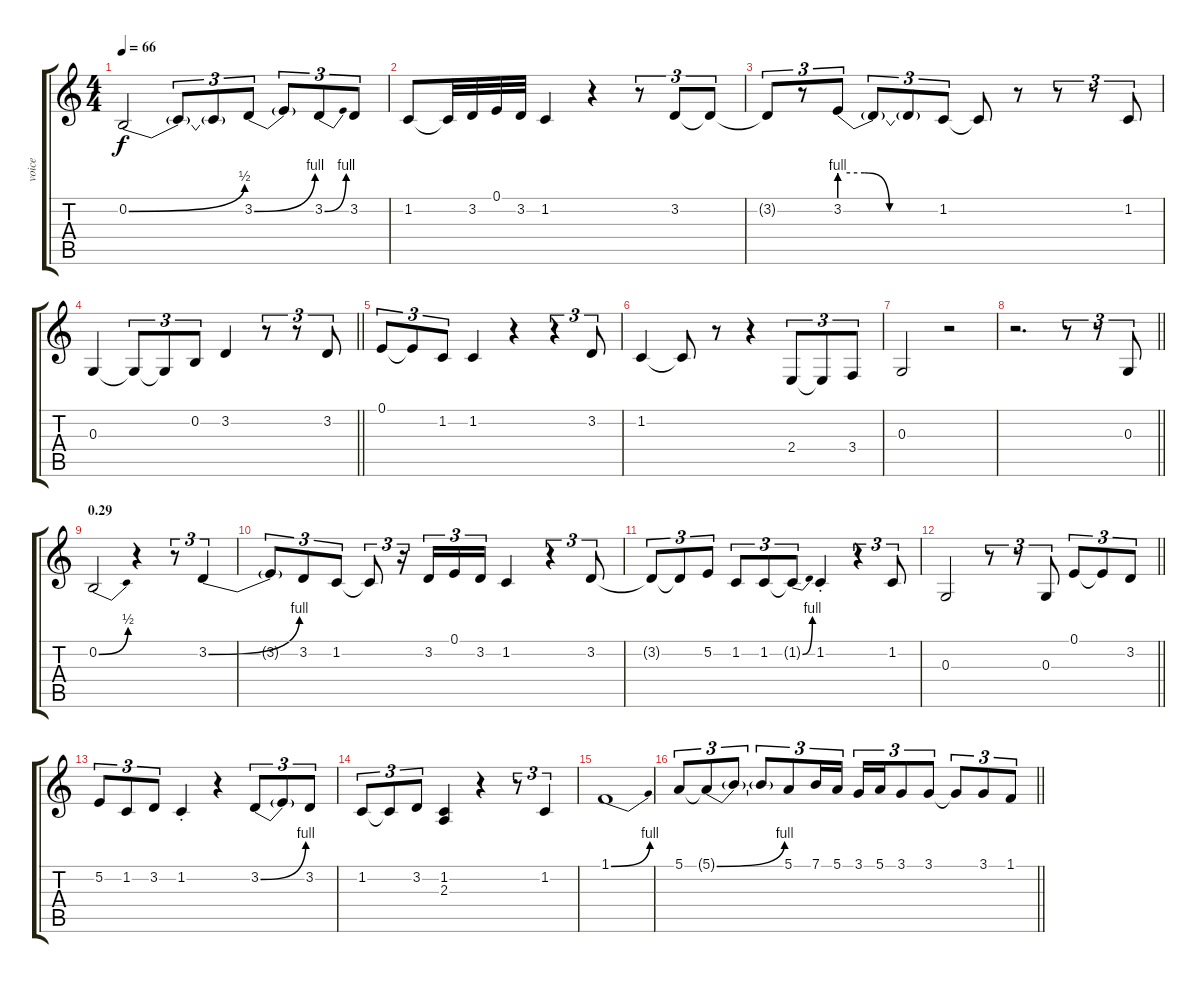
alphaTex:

\track ("voice" "voice") {instrument clarinet}
\staff {score tabs}
\tuning (E4 B3 G3 D3 A2 E2) {hide}
\ts (4 4)
\tempo 66
\clef g2
\ks c
0.2{be (bend 0 0 60 2)}.2{dy f instrument clarinet} 0.2{t}.8{tu (3 2)} 0.2{t}.8{tu (3 2)} 3.2{be (bend 0 0 60 4)}.8{tu (3 2)} 3.2{t}.8{tu (3 2)} 3.2{be (bend 0 0 60 4)}.8{tu (3 2)} 3.2.8{tu (3 2)} |
1.2.8 1.2{t}.32 3.2.32 0.1.32 3.2.32 1.2.4 r.4 r.8{tu (3 2)} 3.2.8{tu (3 2)} 3.2{t}.8{tu (3 2)} |
3.2{t}.8{tu (3 2)} r.8{tu (3 2)} 3.2{be (custom 0 4 15 4 30 0 60 0)}.8{tu (3 2)} 3.2{t}.8{tu (3 2)} 3.2{t}.8{tu (3 2)} 1.2.8{tu (3 2)} 1.2{t}.8 r.8 r.8{tu (3 2)} r.8{tu (3 2)} 1.2.8{tu (3 2)} |
\barLineRight lightlight
0.3.4 0.3{t}.8{tu (3 2)} 0.3{t}.8{tu (3 2)} 0.2.8{tu (3 2)} 3.2.4 r.8{tu (3 2)} r.8{tu (3 2)} 3.2.8{tu (3 2)} |
0.1.8{tu (3 2)} 0.1{t}.8{tu (3 2)} 1.2.8{tu (3 2)} 1.2.4 r.4 r.4{tu (3 2)} 3.2.8{tu (3 2)} |
1.2.4 1.2{t}.8 r.8 r.4 2.4.8{tu (3 2)} 2.4{t}.8{tu (3 2)} 3.4.8{tu (3 2)} |
0.3.2 r.2 |
\barLineRight lightlight
r.2{d} r.8{tu (3 2)} r.8{tu (3 2)} 0.3.8{tu (3 2)} |
\section ("" "0.29")
0.2{be (bend 0 0 60 2)}.2 r.4 r.8{tu (3 2)} 3.2{be (bend 0 0 60 4)}.4{tu (3 2)} |
3.2{t}.8{tu (3 2)} 3.2.8{tu (3 2)} 1.2.8{tu (3 2)} 1.2{t}.8{tu (3 2)} r.16{tu (3 2)} 3.2.16{tu (3 2)} 0.1.16{tu (3 2)} 3.2.16{tu (3 2)} 1.2.4 r.4{tu (3 2)} 3.2.8{tu (3 2)} |
3.2{t}.8{tu (3 2)} 3.2{t}.8{tu (3 2)} 5.2.8{tu (3 2)} 1.2.8{tu (3 2)} 1.2.8{tu (3 2)} 1.2{be (bend 0 0 60 4) t}.8{tu (3 2)} 1.2{st}.4 r.4{tu (3 2)} 1.2.8{tu (3 2)} |
\barLineRight lightlight
0.3.2 r.8{tu (3 2)} r.8{tu (3 2)} 0.3.8{tu (3 2)} 0.1.8{tu (3 2)} 0.1{t}.8{tu (3 2)} 3.2.8{tu (3 2)} |
5.2.8{tu (3 2)} 1.2.8{tu (3 2)} 3.2.8{tu (3 2)} 1.2{st}.4 r.4 3.2{be (bend 0 0 60 4)}.8{tu (3 2)} 3.2{t}.8{tu (3 2)} 3.2.8{tu (3 2)} |
1.2.8{tu (3 2)} 1.2{t}.8{tu (3 2)} 3.2.8{tu (3 2)} (1.2 2.3).4 r.4 r.8{tu (3 2)} 1.2.4{tu (3 2)} |
1.1{be (bend 0 0 60 4)}.1 |
\barLineRight lightlight
5.1.8{tu (3 2)} 5.1{be (bend 0 0 60 4) t}.8{tu (3 2)} 5.1{t}.8{tu (3 2)} 5.1{t}.8{tu (3 2)} 5.1.8{tu (3 2)} 7.1.16{tu (3 2)} 5.1.16{tu (3 2)} 3.1.16{tu (3 2)} 5.1.16{tu (3 2)} 3.1.8{tu (3 2)} 3.1.8{tu (3 2)} 3.1{t}.8{tu (3 2)} 3.1.8{tu (3 2)} 1.1.8{tu (3 2)}
